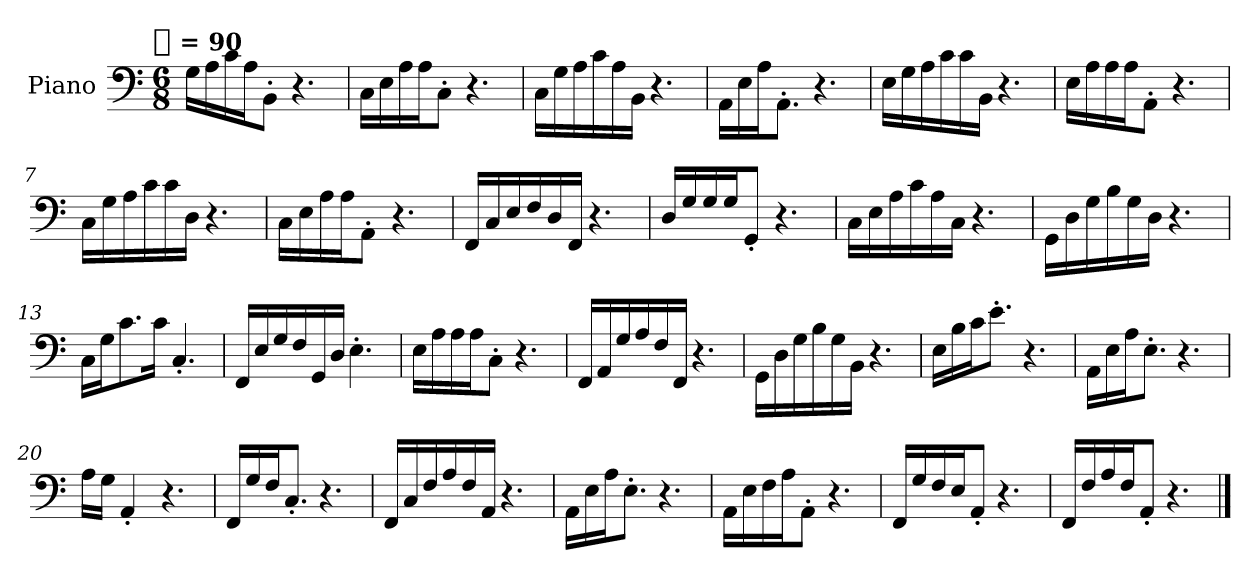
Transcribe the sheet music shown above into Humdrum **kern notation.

**kern
*part1
*staff1
*I"Piano
*I'Pno.
*clefF4
!!LO:TX:omd:t=[quarter] = 90
*M6/8
*MM90
=1
16GLL
16A
16c
16AJ
8BB'J
4.r
=2
16CLL
16E
16A
16AJ
8C'J
4.r
=3
16CLL
16G
16A
16c
16A
16BBJJ
4.r
=4
16AALL
16E
16AJ
8.AA'J
4.r
=5
16ELL
16G
16A
16c
16c
16BBJJ
4.r
=6
16ELL
16A
16A
16AJ
8AA'J
4.r
!!LO:LB:g=z
=7
16CLL
16G
16A
16c
16c
16DJJ
4.r
=8
16CLL
16E
16A
16AJ
8AA'J
4.r
=9
16FFLL
16C
16E
16F
16D
16FFJJ
4.r
=10
16DLL
16G
16G
16GJ
8GG'J
4.r
=11
16CLL
16E
16A
16c
16A
16CJJ
4.r
=12
16GGLL
16D
16G
16B
16G
16DJJ
4.r
!!LO:LB:g=z
=13
16CLL
16GJ
8.c
16cJk
4.C'
=14
16FFLL
16E
16G
16F
16GG
16DJJ
4.E'
=15
16ELL
16A
16A
16AJ
8C'J
4.r
=16
16FFLL
16AA
16G
16A
16F
16FFJJ
4.r
=17
16GGLL
16D
16G
16B
16G
16BBJJ
4.r
=18
16ELL
16B
16cJ
8.e'J
4.r
!!LO:LB:g=z
=19
16AALL
16E
16AJ
8.E'J
4.r
=20
16ALL
16GJJ
4AA'
4.r
=21
16FFLL
16G
16FJ
8.C'J
4.r
=22
16FFLL
16C
16F
16A
16F
16AAJJ
4.r
=23
16AALL
16E
16AJ
8.E'J
4.r
=24
16AALL
16E
16F
16AJ
8AA'J
4.r
!!LO:LB:g=z
=25
16FFLL
16G
16F
16EJ
8AA'J
4.r
=26
16FFLL
16F
16A
16FJ
8AA'J
4.r
==
*-
